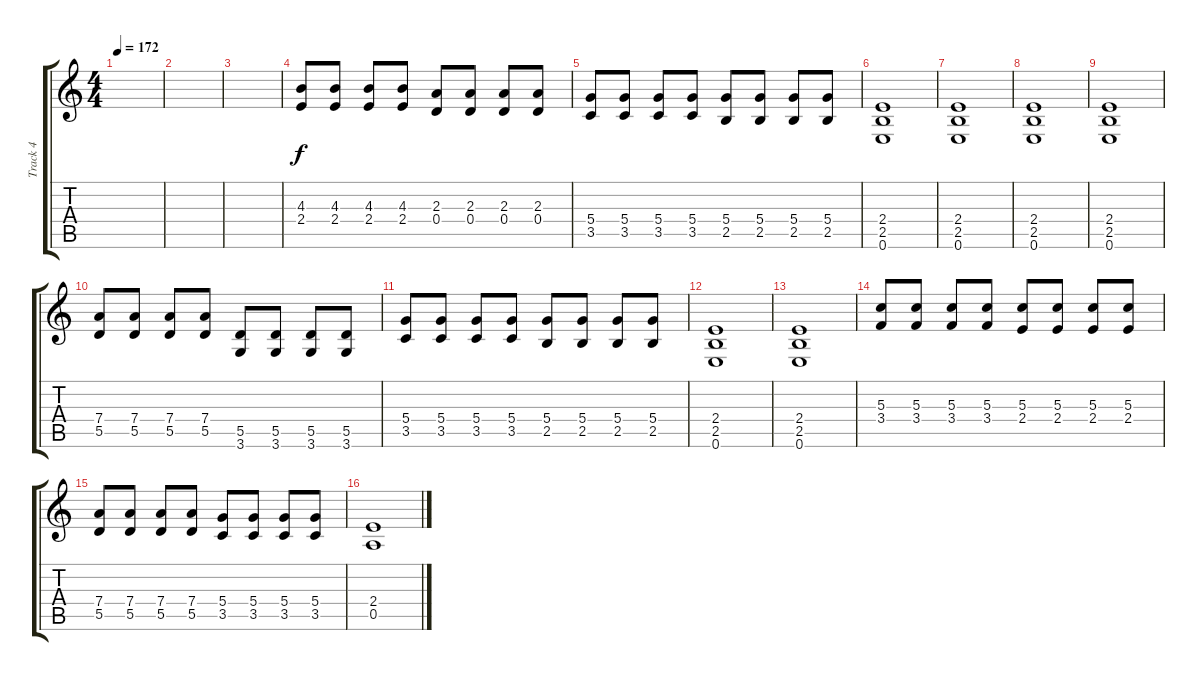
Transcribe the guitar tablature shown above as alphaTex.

\track ("Track 4" "Track 4") {instrument distortionguitar}
\staff {score tabs}
\tuning (E4 B3 G3 D3 A2 E2) {hide}
\ts (4 4)
\tempo 172
\clef g2
\ks c
|
|
|
(4.3 2.4).8 (4.3 2.4).8 (4.3 2.4).8 (4.3 2.4).8 (2.3 0.4).8 (2.3 0.4).8 (2.3 0.4).8 (2.3 0.4).8 |
(5.4 3.5).8 (5.4 3.5).8 (5.4 3.5).8 (5.4 3.5).8 (5.4 2.5).8 (5.4 2.5).8 (5.4 2.5).8 (5.4 2.5).8 |
(2.4 2.5 0.6).1 |
(2.4 2.5 0.6).1 |
(2.4 2.5 0.6).1 |
(2.4 2.5 0.6).1 |
(7.4 5.5).8 (7.4 5.5).8 (7.4 5.5).8 (7.4 5.5).8 (5.5 3.6).8 (5.5 3.6).8 (5.5 3.6).8 (5.5 3.6).8 |
(5.4 3.5).8 (5.4 3.5).8 (5.4 3.5).8 (5.4 3.5).8 (5.4 2.5).8 (5.4 2.5).8 (5.4 2.5).8 (5.4 2.5).8 |
(2.4 2.5 0.6).1 |
(2.4 2.5 0.6).1 |
(5.3 3.4).8 (5.3 3.4).8 (5.3 3.4).8 (5.3 3.4).8 (5.3 2.4).8 (5.3 2.4).8 (5.3 2.4).8 (5.3 2.4).8 |
(7.4 5.5).8 (7.4 5.5).8 (7.4 5.5).8 (7.4 5.5).8 (5.4 3.5).8 (5.4 3.5).8 (5.4 3.5).8 (5.4 3.5).8 |
(2.4 0.5).1
